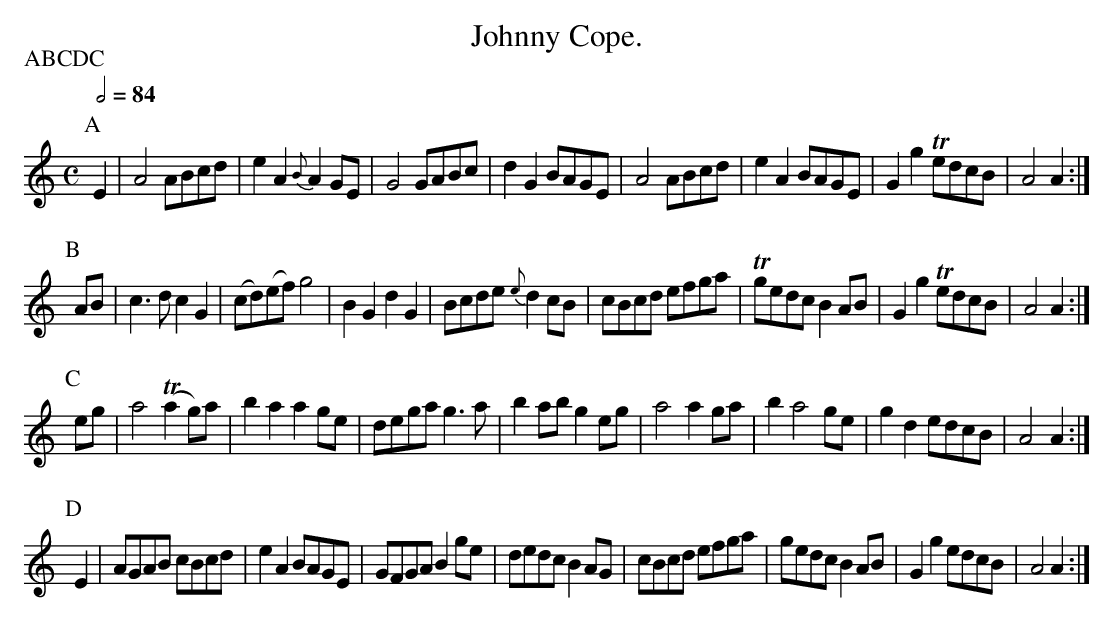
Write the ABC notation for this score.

X:1
T:Johnny Cope.
M:C
L:1/8
Q:1/2=84
P:ABCDC % "DC 3d. Measure" printed at the end
K:A Minor
P:A
E2|A4   ABcd | e2  A2 {B}A2GE|G4    GABc|d2G2     BA`GE|\
   A4   ABcd | e2  A2     BA`GE|G2g2 TedcB|A4       A2  :|
P:B
AB|c3 d c2G2 |(cd)(ef)    g4   |B2G2  d2G2|Bcde {e}d2cB|\
   cBcd efga |Tge``dc     B2 AB|G2g2 TedcB|A4       A2  :|
P:C
eg|a4 (Ta2g)a| b2  a2     a2 ge|dega  g3 a|b2ab     g2 eg|\
   a4   a2ga | b2  a4        ge|g2d2  edcB|A4       A2  :|
P:D
E2|AGAB cBcd | e2  A2     BA`GE|GFGA  B2ge|dedc     B2 AG|\
   cBcd efga | ge``dc     B2 AB|G2g2  edcB|A4       A2  :|
